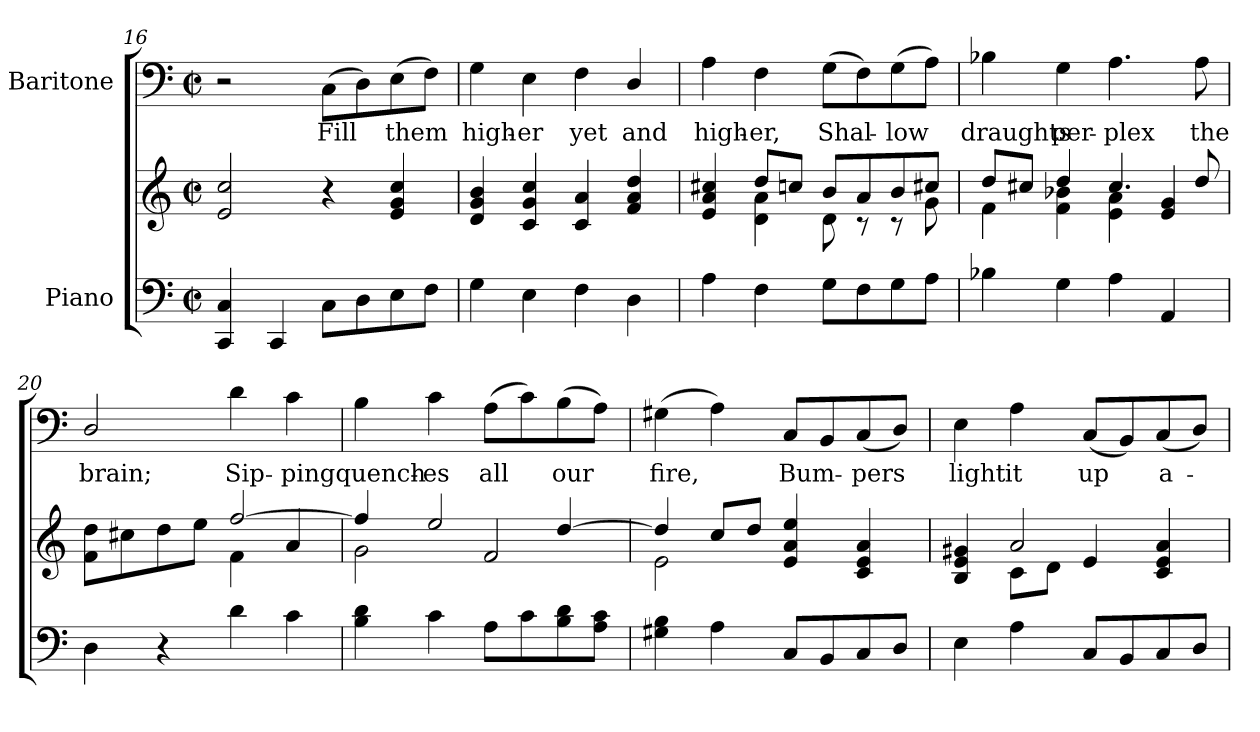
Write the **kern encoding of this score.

**kern	**kern	**kern	**text
*part2	*part2	*part1	*part1
*staff3	*staff2	*staff1	*staff1
*I"Piano	*	*I"Baritone	*
*clefF4	*clefG2	*clefF4	*
*k[]	*k[]	*k[]	*
*C:	*C:	*C:	*
*M2/2	*M2/2	*M2/2	*
*met(c|)	*met(c|)	*met(c|)	*
=16	=16	=16	=16
4CCi/ 4Ci	2ei/ 2cci	2r	.
4CCi/	.	.	.
!	!	!	!LO:LY:b:color=#000000
8Ci\L	4r	(8Ci\L	Fill
8Di\	.	8Di\)	.
!	!	!	!LO:LY:b:color=#000000
8Ei\	4ei/ 4gi 4cci	(8Ei\	them
8Fi\J	.	8Fi\J)	.
=17	=17	=17	=17
!	!	!	!LO:LY:b:color=#000000
4Gi\	4di/ 4gi 4bi	4Gi\	high-
!	!	!	!LO:LY:b:color=#000000
4Ei\	4ci/ 4gi 4cci	4Ei\	-er
!	!	!	!LO:LY:b:color=#000000
4Fi\	4ci/ 4ai	4Fi\	yet
!	!	!	!LO:LY:b:color=#000000
4Di\	4fi/ 4ai 4ddi	4Di/	and
!!LO:PB:g=z
=18	=18	=18	=18
*	*^	*	*
!	!	!	!	!LO:LY:b:color=#000000
4Ai\	4ei/ 4ai 4cc#Xi	4ryy	4Ai\	high-
!	!	!	!	!LO:LY:b:color=#000000
4Fi\	8ddi/L	4di\ 4ai	4Fi\	-er,
.	8ccni/J	.	.	.
!	!	!	!	!LO:LY:b:color=#000000
8Gi\L	8bi/L	8di\	(8Gi\L	Shal-
8Fi\	8ai/	8r	8Fi\)	.
!	!	!	!	!LO:LY:b:color=#000000
8Gi\	8bi/	8r	(8Gi\	-low
8Ai\J	8cc#Xi/J	8gi\	8Ai\J)	.
=19	=19	=19	=19	=19
!	!	!	!	!LO:LY:b:color=#000000
4B-Xi\	8ddi/L	4fi\	4B-Xi\	draughts
.	8cc#Xi/J	.	.	.
!	!	!	!	!LO:LY:b:color=#000000
4Gi\	4ddi/	4fi\ 4b-Xi	4Gi\	per-
!	!	!	!	!LO:LY:b:color=#000000
4Ai\	4.cc#i/	4ei\ 4ai	4.Ai\	-plex
4AAi/	.	4ei/ 4gi	.	.
!	!	!	!	!LO:LY:b:color=#000000
.	8ddi/	.	8Ai\	the
=20	=20	=20	=20	=20
!	!	!	!	!LO:LY:b:color=#000000
4Di\	8fi\ 8ddi\L	2ryy	2Di/	brain;
.	8cc#Xi\	.	.	.
4r	8ddi\	.	.	.
.	8eei\J	.	.	.
!	!	!	!	!LO:LY:b:color=#000000
4di\	[2ffi/	4fi\	4di\	Sip-
!	!	!	!	!LO:LY:b:color=#000000
4ci\	.	4ai/	4ci\	-ping
=21	=21	=21	=21	=21
!	!	!	!	!LO:LY:b:color=#000000
4Bi\ 4di	4ffi/]	2gi\	4Bi\	quench-
!	!	!	!	!LO:LY:b:color=#000000
4ci\	2eei/	.	4ci\	-es
!	!	!	!	!LO:LY:b:color=#000000
8Ai\L	.	2fi/	(8Ai\L	all
8ci\	.	.	8ci\)	.
!	!	!	!	!LO:LY:b:color=#000000
8Bi\ 8di\	[4ddi/	.	(8Bi\	our
8Ai\ 8ci\J	.	.	8Ai\J)	.
!!LO:LB:g=z
=22	=22	=22	=22	=22
!	!	!	!	!LO:LY:b:color=#000000
4G#Xi\ 4Bi	4ddi/]	2ei\	(4G#Xi\	fire,
4Ai\	8cci/L	.	4Ai\)	.
.	8ddi/J	.	.	.
!	!	!	!	!LO:LY:b:color=#000000
8Ci/L	4ei/ 4ai 4eei	2ryy	8Ci/L	Bum-
8BBi/	.	.	8BBi/	.
!	!	!	!	!LO:LY:b:color=#000000
8Ci/	4ci/ 4ei 4ai	.	(8Ci/	-pers
8Di/J	.	.	8Di/J)	.
=23	=23	=23	=23	=23
!	!	!	!	!LO:LY:b:color=#000000
4Ei\	4Bi/ 4ei 4g#Xi	4ryy	4Ei\	light
!	!	!	!	!LO:LY:b:color=#000000
4Ai\	2ai/	8ci\L	4Ai\	it
.	.	8di\J	.	.
!	!	!	!	!LO:LY:b:color=#000000
8Ci/L	.	4ei/	(8Ci/L	up
8BBi/	.	.	8BBi/)	.
!	!	!	!	!LO:LY:b:color=#000000
8Ci/	4ci/ 4ei 4ai	4ryy	(8Ci/	a-
8Di/J	.	.	8Di/J)	.
*	*v	*v	*	*
=	=	=	=
*-	*-	*-	*-
